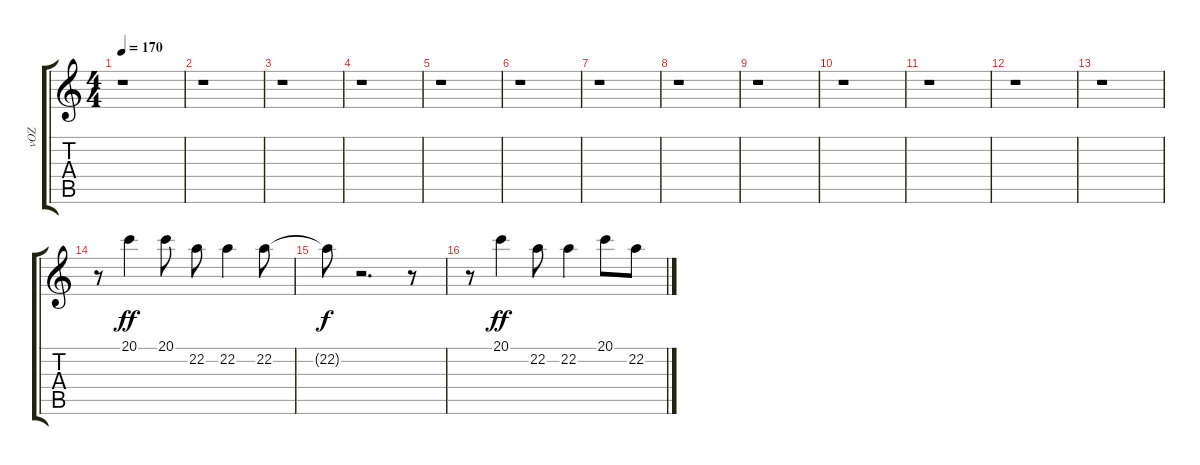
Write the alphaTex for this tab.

\track ("vOZ" "vOZ") {instrument lead6voice}
\staff {score tabs}
\tuning (E4 B3 G3 D3 A2 E2) {hide}
\ts (4 4)
\tempo 170
\clef g2
\ks c
r.1{dy ff} |
r.1 |
r.1 |
r.1 |
r.1 |
r.1 |
r.1 |
r.1 |
r.1 |
r.1 |
r.1 |
r.1 |
r.1 |
r.8 20.1.4 20.1.8 22.2.8 22.2.4 22.2.8 |
22.2{t}.8{dy f} r.2{d} r.8 |
r.8 20.1.4{dy ff} 22.2.8 22.2.4 20.1.8 22.2.8
